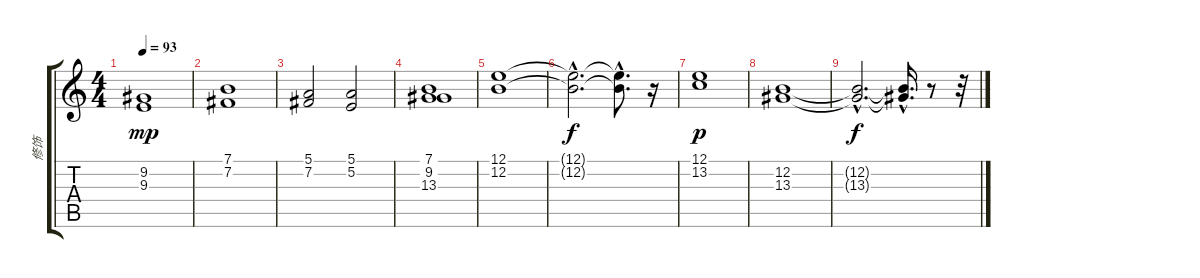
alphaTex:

\track ("修饰" "修饰") {instrument choiraahs}
\staff {score tabs}
\tuning (E4 B3 G3 D3 A2 E2) {hide}
\ts (4 4)
\tempo 93
\clef g2
\ks c
(9.2 9.3).1{dy mp} |
(7.1 7.2).1 |
(5.1 7.2).2 (5.1 5.2).2 |
(7.1 9.2 13.3).1 |
(12.1 12.2).1 |
(12.1{hac t} 12.2{hac t}).2{d dy f} (12.1{hac t} 12.2{hac t}).8{d} r.16 |
(12.1 13.2).1{dy p} |
(12.2 13.3).1 |
(12.2{hac t} 13.3{hac t}).2{d dy f} (12.2{t} 13.3{hac t}).16{d} r.8 r.32
